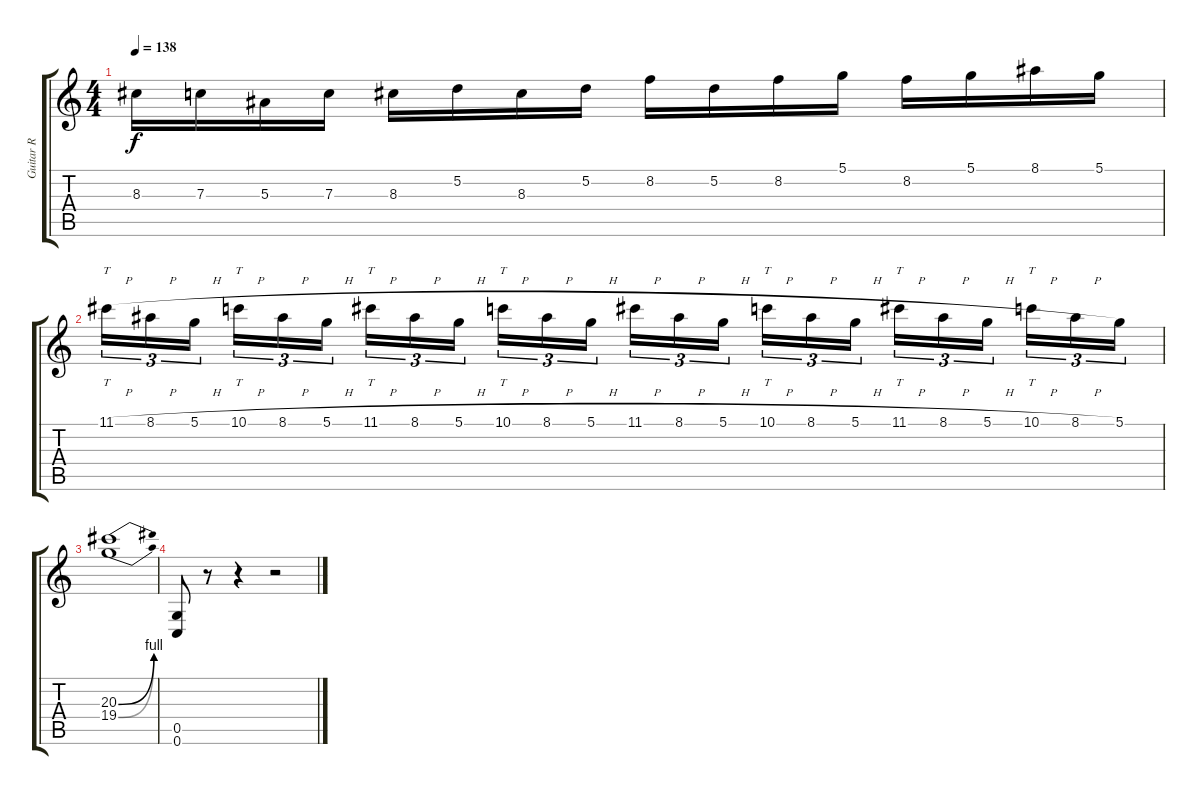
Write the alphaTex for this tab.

\track ("Guitar R" "Guitar R") {instrument distortionguitar}
\staff {score tabs}
\tuning (D4 A3 F3 C3 G2 C2) {hide}
\ts (4 4)
\tempo 138
\clef g2
\ks c
8.3.16{dy f} 7.3.16 5.3.16 7.3.16 8.3.16 5.2.16 8.3.16 5.2.16 8.2.16 5.2.16 8.2.16 5.1.16 8.2.16 5.1.16 8.1.16 5.1.16 |
11.1{h}.16{tt tu (3 2)} 8.1{h}.16{tu (3 2)} 5.1{h}.16{tu (3 2) beam splitsecondary} 10.1{h}.16{tt tu (3 2)} 8.1{h}.16{tu (3 2)} 5.1{h}.16{tu (3 2)} 11.1{h}.16{tt tu (3 2)} 8.1{h}.16{tu (3 2)} 5.1{h}.16{tu (3 2) beam splitsecondary} 10.1{h}.16{tt tu (3 2)} 8.1{h}.16{tu (3 2)} 5.1{h}.16{tu (3 2)} 11.1{h}.16{tu (3 2)} 8.1{h}.16{tu (3 2)} 5.1{h}.16{tu (3 2) beam splitsecondary} 10.1{h}.16{tt tu (3 2)} 8.1{h}.16{tu (3 2)} 5.1{h}.16{tu (3 2)} 11.1{h}.16{tt tu (3 2)} 8.1{h}.16{tu (3 2)} 5.1{h}.16{tu (3 2) beam splitsecondary} 10.1{h}.16{tt tu (3 2)} 8.1{h}.16{tu (3 2)} 5.1.16{tu (3 2)} |
(20.3{be (bend 0 0 60 4)} 19.4{be (bend 0 0 60 4)}).1 |
(0.5 0.6).8 r.8 r.4 r.2
